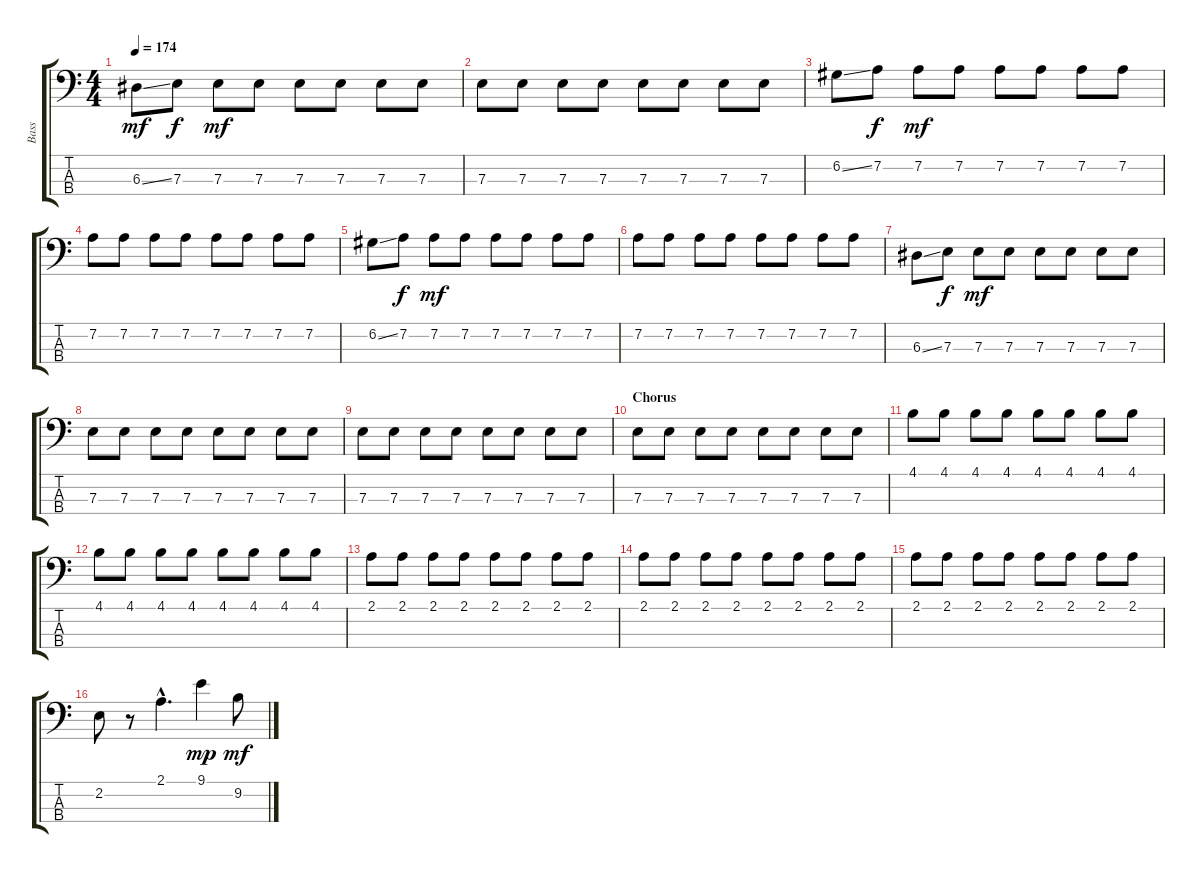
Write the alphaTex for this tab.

\track ("Bass" "Bass") {instrument electricbassfinger}
\staff {score tabs}
\tuning (G2 D2 A1 E1) {hide}
\ts (4 4)
\tempo 174
\clef f4
\ks c
6.3{ss}.8{dy mf} 7.3.8{dy f} 7.3.8{dy mf} 7.3.8 7.3.8 7.3.8 7.3.8 7.3.8 |
7.3.8 7.3.8 7.3.8 7.3.8 7.3.8 7.3.8 7.3.8 7.3.8 |
6.2{ss}.8 7.2.8{dy f} 7.2.8{dy mf} 7.2.8 7.2.8 7.2.8 7.2.8 7.2.8 |
7.2.8 7.2.8 7.2.8 7.2.8 7.2.8 7.2.8 7.2.8 7.2.8 |
6.2{ss}.8 7.2.8{dy f} 7.2.8{dy mf} 7.2.8 7.2.8 7.2.8 7.2.8 7.2.8 |
7.2.8 7.2.8 7.2.8 7.2.8 7.2.8 7.2.8 7.2.8 7.2.8 |
6.3{ss}.8 7.3.8{dy f} 7.3.8{dy mf} 7.3.8 7.3.8 7.3.8 7.3.8 7.3.8 |
7.3.8 7.3.8 7.3.8 7.3.8 7.3.8 7.3.8 7.3.8 7.3.8 |
7.3.8 7.3.8 7.3.8 7.3.8 7.3.8 7.3.8 7.3.8 7.3.8 |
\section ("" "Chorus")
7.3.8 7.3.8 7.3.8 7.3.8 7.3.8 7.3.8 7.3.8 7.3.8 |
4.1.8 4.1.8 4.1.8 4.1.8 4.1.8 4.1.8 4.1.8 4.1.8 |
4.1.8 4.1.8 4.1.8 4.1.8 4.1.8 4.1.8 4.1.8 4.1.8 |
2.1.8 2.1.8 2.1.8 2.1.8 2.1.8 2.1.8 2.1.8 2.1.8 |
2.1.8 2.1.8 2.1.8 2.1.8 2.1.8 2.1.8 2.1.8 2.1.8 |
2.1.8 2.1.8 2.1.8 2.1.8 2.1.8 2.1.8 2.1.8 2.1.8 |
2.2.8 r.8 2.1{hac}.4{d} 9.1.4{dy mp} 9.2.8{dy mf}
